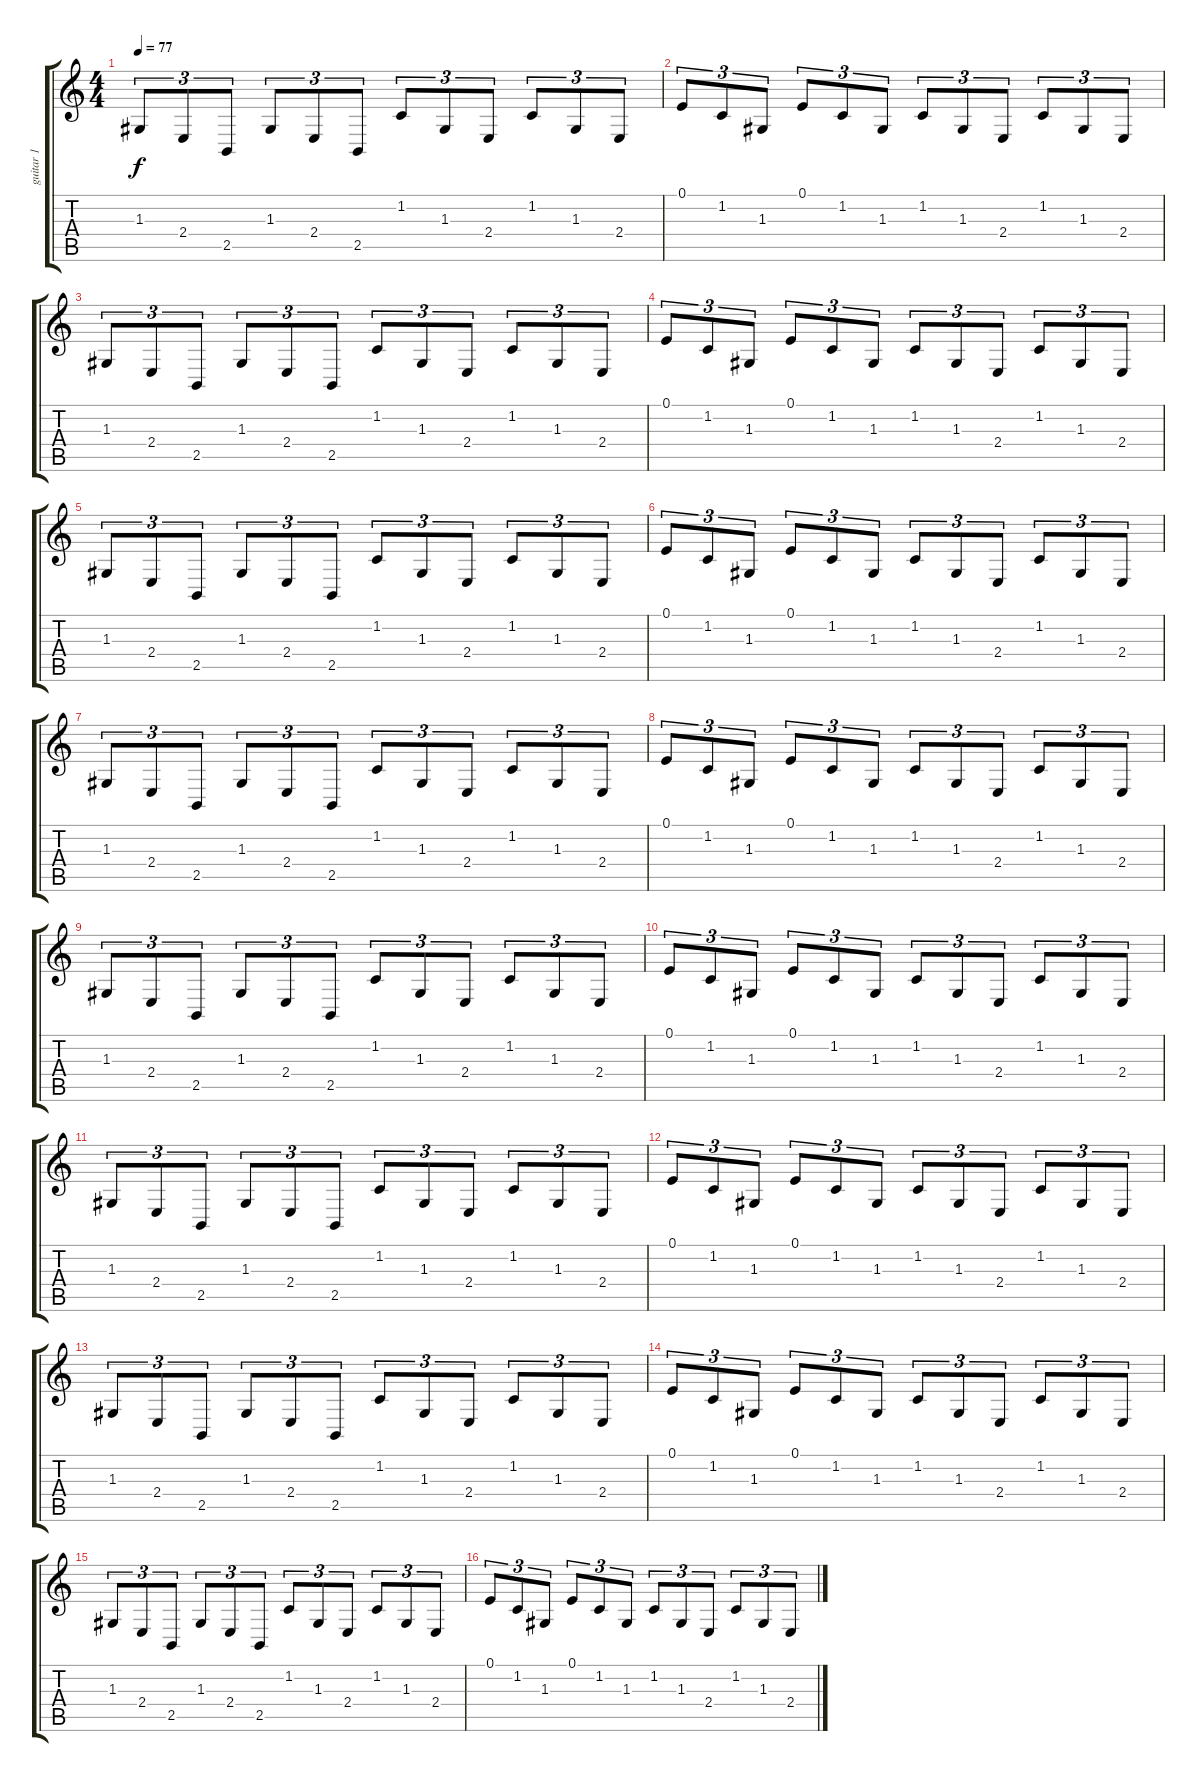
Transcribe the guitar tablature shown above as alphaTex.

\track ("guitar 1" "guitar 1") {instrument acousticgrandpiano}
\staff {score tabs}
\tuning (E4 B3 G3 D3 A2 E2) {hide}
\ts (4 4)
\tempo 77
\clef g2
\ks c
1.3.8{tu (3 2) dy f instrument acousticgrandpiano} 2.4.8{tu (3 2)} 2.5.8{tu (3 2)} 1.3.8{tu (3 2)} 2.4.8{tu (3 2)} 2.5.8{tu (3 2)} 1.2.8{tu (3 2)} 1.3.8{tu (3 2)} 2.4.8{tu (3 2)} 1.2.8{tu (3 2)} 1.3.8{tu (3 2)} 2.4.8{tu (3 2)} |
0.1.8{tu (3 2)} 1.2.8{tu (3 2)} 1.3.8{tu (3 2)} 0.1.8{tu (3 2)} 1.2.8{tu (3 2)} 1.3.8{tu (3 2)} 1.2.8{tu (3 2)} 1.3.8{tu (3 2)} 2.4.8{tu (3 2)} 1.2.8{tu (3 2)} 1.3.8{tu (3 2)} 2.4.8{tu (3 2)} |
1.3.8{tu (3 2)} 2.4.8{tu (3 2)} 2.5.8{tu (3 2)} 1.3.8{tu (3 2)} 2.4.8{tu (3 2)} 2.5.8{tu (3 2)} 1.2.8{tu (3 2)} 1.3.8{tu (3 2)} 2.4.8{tu (3 2)} 1.2.8{tu (3 2)} 1.3.8{tu (3 2)} 2.4.8{tu (3 2)} |
0.1.8{tu (3 2)} 1.2.8{tu (3 2)} 1.3.8{tu (3 2)} 0.1.8{tu (3 2)} 1.2.8{tu (3 2)} 1.3.8{tu (3 2)} 1.2.8{tu (3 2)} 1.3.8{tu (3 2)} 2.4.8{tu (3 2)} 1.2.8{tu (3 2)} 1.3.8{tu (3 2)} 2.4.8{tu (3 2)} |
1.3.8{tu (3 2)} 2.4.8{tu (3 2)} 2.5.8{tu (3 2)} 1.3.8{tu (3 2)} 2.4.8{tu (3 2)} 2.5.8{tu (3 2)} 1.2.8{tu (3 2)} 1.3.8{tu (3 2)} 2.4.8{tu (3 2)} 1.2.8{tu (3 2)} 1.3.8{tu (3 2)} 2.4.8{tu (3 2)} |
0.1.8{tu (3 2)} 1.2.8{tu (3 2)} 1.3.8{tu (3 2)} 0.1.8{tu (3 2)} 1.2.8{tu (3 2)} 1.3.8{tu (3 2)} 1.2.8{tu (3 2)} 1.3.8{tu (3 2)} 2.4.8{tu (3 2)} 1.2.8{tu (3 2)} 1.3.8{tu (3 2)} 2.4.8{tu (3 2)} |
1.3.8{tu (3 2)} 2.4.8{tu (3 2)} 2.5.8{tu (3 2)} 1.3.8{tu (3 2)} 2.4.8{tu (3 2)} 2.5.8{tu (3 2)} 1.2.8{tu (3 2)} 1.3.8{tu (3 2)} 2.4.8{tu (3 2)} 1.2.8{tu (3 2)} 1.3.8{tu (3 2)} 2.4.8{tu (3 2)} |
0.1.8{tu (3 2)} 1.2.8{tu (3 2)} 1.3.8{tu (3 2)} 0.1.8{tu (3 2)} 1.2.8{tu (3 2)} 1.3.8{tu (3 2)} 1.2.8{tu (3 2)} 1.3.8{tu (3 2)} 2.4.8{tu (3 2)} 1.2.8{tu (3 2)} 1.3.8{tu (3 2)} 2.4.8{tu (3 2)} |
1.3.8{tu (3 2)} 2.4.8{tu (3 2)} 2.5.8{tu (3 2)} 1.3.8{tu (3 2)} 2.4.8{tu (3 2)} 2.5.8{tu (3 2)} 1.2.8{tu (3 2)} 1.3.8{tu (3 2)} 2.4.8{tu (3 2)} 1.2.8{tu (3 2)} 1.3.8{tu (3 2)} 2.4.8{tu (3 2)} |
0.1.8{tu (3 2)} 1.2.8{tu (3 2)} 1.3.8{tu (3 2)} 0.1.8{tu (3 2)} 1.2.8{tu (3 2)} 1.3.8{tu (3 2)} 1.2.8{tu (3 2)} 1.3.8{tu (3 2)} 2.4.8{tu (3 2)} 1.2.8{tu (3 2)} 1.3.8{tu (3 2)} 2.4.8{tu (3 2)} |
1.3.8{tu (3 2)} 2.4.8{tu (3 2)} 2.5.8{tu (3 2)} 1.3.8{tu (3 2)} 2.4.8{tu (3 2)} 2.5.8{tu (3 2)} 1.2.8{tu (3 2)} 1.3.8{tu (3 2)} 2.4.8{tu (3 2)} 1.2.8{tu (3 2)} 1.3.8{tu (3 2)} 2.4.8{tu (3 2)} |
0.1.8{tu (3 2)} 1.2.8{tu (3 2)} 1.3.8{tu (3 2)} 0.1.8{tu (3 2)} 1.2.8{tu (3 2)} 1.3.8{tu (3 2)} 1.2.8{tu (3 2)} 1.3.8{tu (3 2)} 2.4.8{tu (3 2)} 1.2.8{tu (3 2)} 1.3.8{tu (3 2)} 2.4.8{tu (3 2)} |
1.3.8{tu (3 2)} 2.4.8{tu (3 2)} 2.5.8{tu (3 2)} 1.3.8{tu (3 2)} 2.4.8{tu (3 2)} 2.5.8{tu (3 2)} 1.2.8{tu (3 2)} 1.3.8{tu (3 2)} 2.4.8{tu (3 2)} 1.2.8{tu (3 2)} 1.3.8{tu (3 2)} 2.4.8{tu (3 2)} |
0.1.8{tu (3 2)} 1.2.8{tu (3 2)} 1.3.8{tu (3 2)} 0.1.8{tu (3 2)} 1.2.8{tu (3 2)} 1.3.8{tu (3 2)} 1.2.8{tu (3 2)} 1.3.8{tu (3 2)} 2.4.8{tu (3 2)} 1.2.8{tu (3 2)} 1.3.8{tu (3 2)} 2.4.8{tu (3 2)} |
1.3.8{tu (3 2)} 2.4.8{tu (3 2)} 2.5.8{tu (3 2)} 1.3.8{tu (3 2)} 2.4.8{tu (3 2)} 2.5.8{tu (3 2)} 1.2.8{tu (3 2)} 1.3.8{tu (3 2)} 2.4.8{tu (3 2)} 1.2.8{tu (3 2)} 1.3.8{tu (3 2)} 2.4.8{tu (3 2)} |
0.1.8{tu (3 2)} 1.2.8{tu (3 2)} 1.3.8{tu (3 2)} 0.1.8{tu (3 2)} 1.2.8{tu (3 2)} 1.3.8{tu (3 2)} 1.2.8{tu (3 2)} 1.3.8{tu (3 2)} 2.4.8{tu (3 2)} 1.2.8{tu (3 2)} 1.3.8{tu (3 2)} 2.4.8{tu (3 2)}
